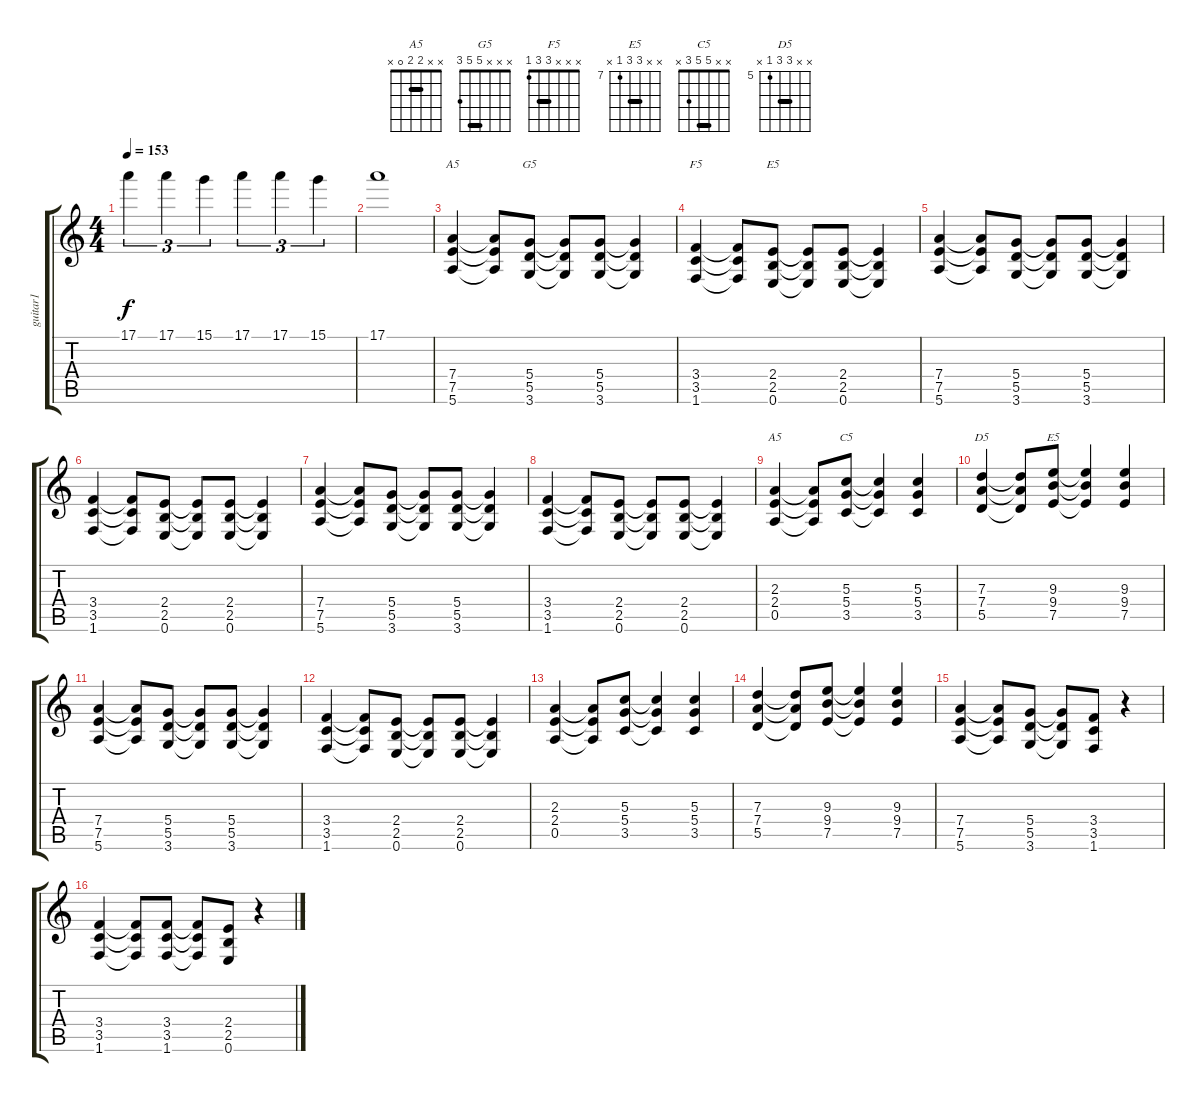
\track ("guitar1" "guitar1") {instrument overdrivenguitar}
\staff {score tabs}
\tuning (E4 B3 G3 D3 A2 E2) {hide}
\chord ("A5" x x x 7 7 5) {firstfret 5 barre 7}
\chord ("G5" x x x 5 5 3) {barre 5}
\chord ("F5" x x x 3 3 1) {barre 3}
\chord ("E5" x x x 2 2 0) {barre 2}
\chord ("A5" x x 2 2 0 x) {barre 2}
\chord ("C5" x x 5 5 3 x) {barre 5}
\chord ("D5" x x 7 7 5 x) {firstfret 5 barre 7}
\chord ("E5" x x 9 9 7 x) {firstfret 7 barre 9}
\ts (4 4)
\tempo 153
\clef g2
\ks aminor
17.1.4{tu (3 2) dy f} 17.1.4{tu (3 2)} 15.1.4{tu (3 2)} 17.1.4{tu (3 2)} 17.1.4{tu (3 2)} 15.1.4{tu (3 2)} |
17.1.1 |
(7.4 7.5 5.6).4{ch "A5"} (7.4{t} 7.5{t} 5.6{t}).8 (5.4 5.5 3.6).8{ch "G5"} (5.4{t} 5.5{t} 3.6{t}).8 (5.4 5.5 3.6).8 (5.4{t} 5.5{t} 3.6{t}).4 |
(3.4 3.5 1.6).4{ch "F5"} (3.4{t} 3.5{t} 1.6{t}).8 (2.4 2.5 0.6).8{ch "E5"} (2.4{t} 2.5{t} 0.6{t}).8 (2.4 2.5 0.6).8 (2.4{t} 2.5{t} 0.6{t}).4 |
(7.4 7.5 5.6).4 (7.4{t} 7.5{t} 5.6{t}).8 (5.4 5.5 3.6).8 (5.4{t} 5.5{t} 3.6{t}).8 (5.4 5.5 3.6).8 (5.4{t} 5.5{t} 3.6{t}).4 |
(3.4 3.5 1.6).4 (3.4{t} 3.5{t} 1.6{t}).8 (2.4 2.5 0.6).8 (2.4{t} 2.5{t} 0.6{t}).8 (2.4 2.5 0.6).8 (2.4{t} 2.5{t} 0.6{t}).4 |
(7.4 7.5 5.6).4 (7.4{t} 7.5{t} 5.6{t}).8 (5.4 5.5 3.6).8 (5.4{t} 5.5{t} 3.6{t}).8 (5.4 5.5 3.6).8 (5.4{t} 5.5{t} 3.6{t}).4 |
(3.4 3.5 1.6).4 (3.4{t} 3.5{t} 1.6{t}).8 (2.4 2.5 0.6).8 (2.4{t} 2.5{t} 0.6{t}).8 (2.4 2.5 0.6).8 (2.4{t} 2.5{t} 0.6{t}).4 |
(2.3 2.4 0.5).4{ch "A5"} (2.3{t} 2.4{t} 0.5{t}).8 (5.3 5.4 3.5).8{ch "C5"} (5.3{t} 5.4{t} 3.5{t}).4 (5.3 5.4 3.5).4 |
(7.3 7.4 5.5).4{ch "D5"} (7.3{t} 7.4{t} 5.5{t}).8 (9.3 9.4 7.5).8{ch "E5"} (9.3{t} 9.4{t} 7.5{t}).4 (9.3 9.4 7.5).4 |
(7.4 7.5 5.6).4 (7.4{t} 7.5{t} 5.6{t}).8 (5.4 5.5 3.6).8 (5.4{t} 5.5{t} 3.6{t}).8 (5.4 5.5 3.6).8 (5.4{t} 5.5{t} 3.6{t}).4 |
(3.4 3.5 1.6).4 (3.4{t} 3.5{t} 1.6{t}).8 (2.4 2.5 0.6).8 (2.4{t} 2.5{t} 0.6{t}).8 (2.4 2.5 0.6).8 (2.4{t} 2.5{t} 0.6{t}).4 |
(2.3 2.4 0.5).4 (2.3{t} 2.4{t} 0.5{t}).8 (5.3 5.4 3.5).8 (5.3{t} 5.4{t} 3.5{t}).4 (5.3 5.4 3.5).4 |
(7.3 7.4 5.5).4 (7.3{t} 7.4{t} 5.5{t}).8 (9.3 9.4 7.5).8 (9.3{t} 9.4{t} 7.5{t}).4 (9.3 9.4 7.5).4 |
\ks c
(7.4 7.5 5.6).4 (7.4{t} 7.5{t} 5.6{t}).8 (5.4 5.5 3.6).8 (5.4{t} 5.5{t} 3.6{t}).8 (3.4 3.5 1.6).8 r.4 |
(3.4 3.5 1.6).4 (3.4{t} 3.5{t} 1.6{t}).8 (3.4 3.5 1.6).8 (3.4{t} 3.5{t} 1.6{t}).8 (2.4 2.5 0.6).8 r.4
